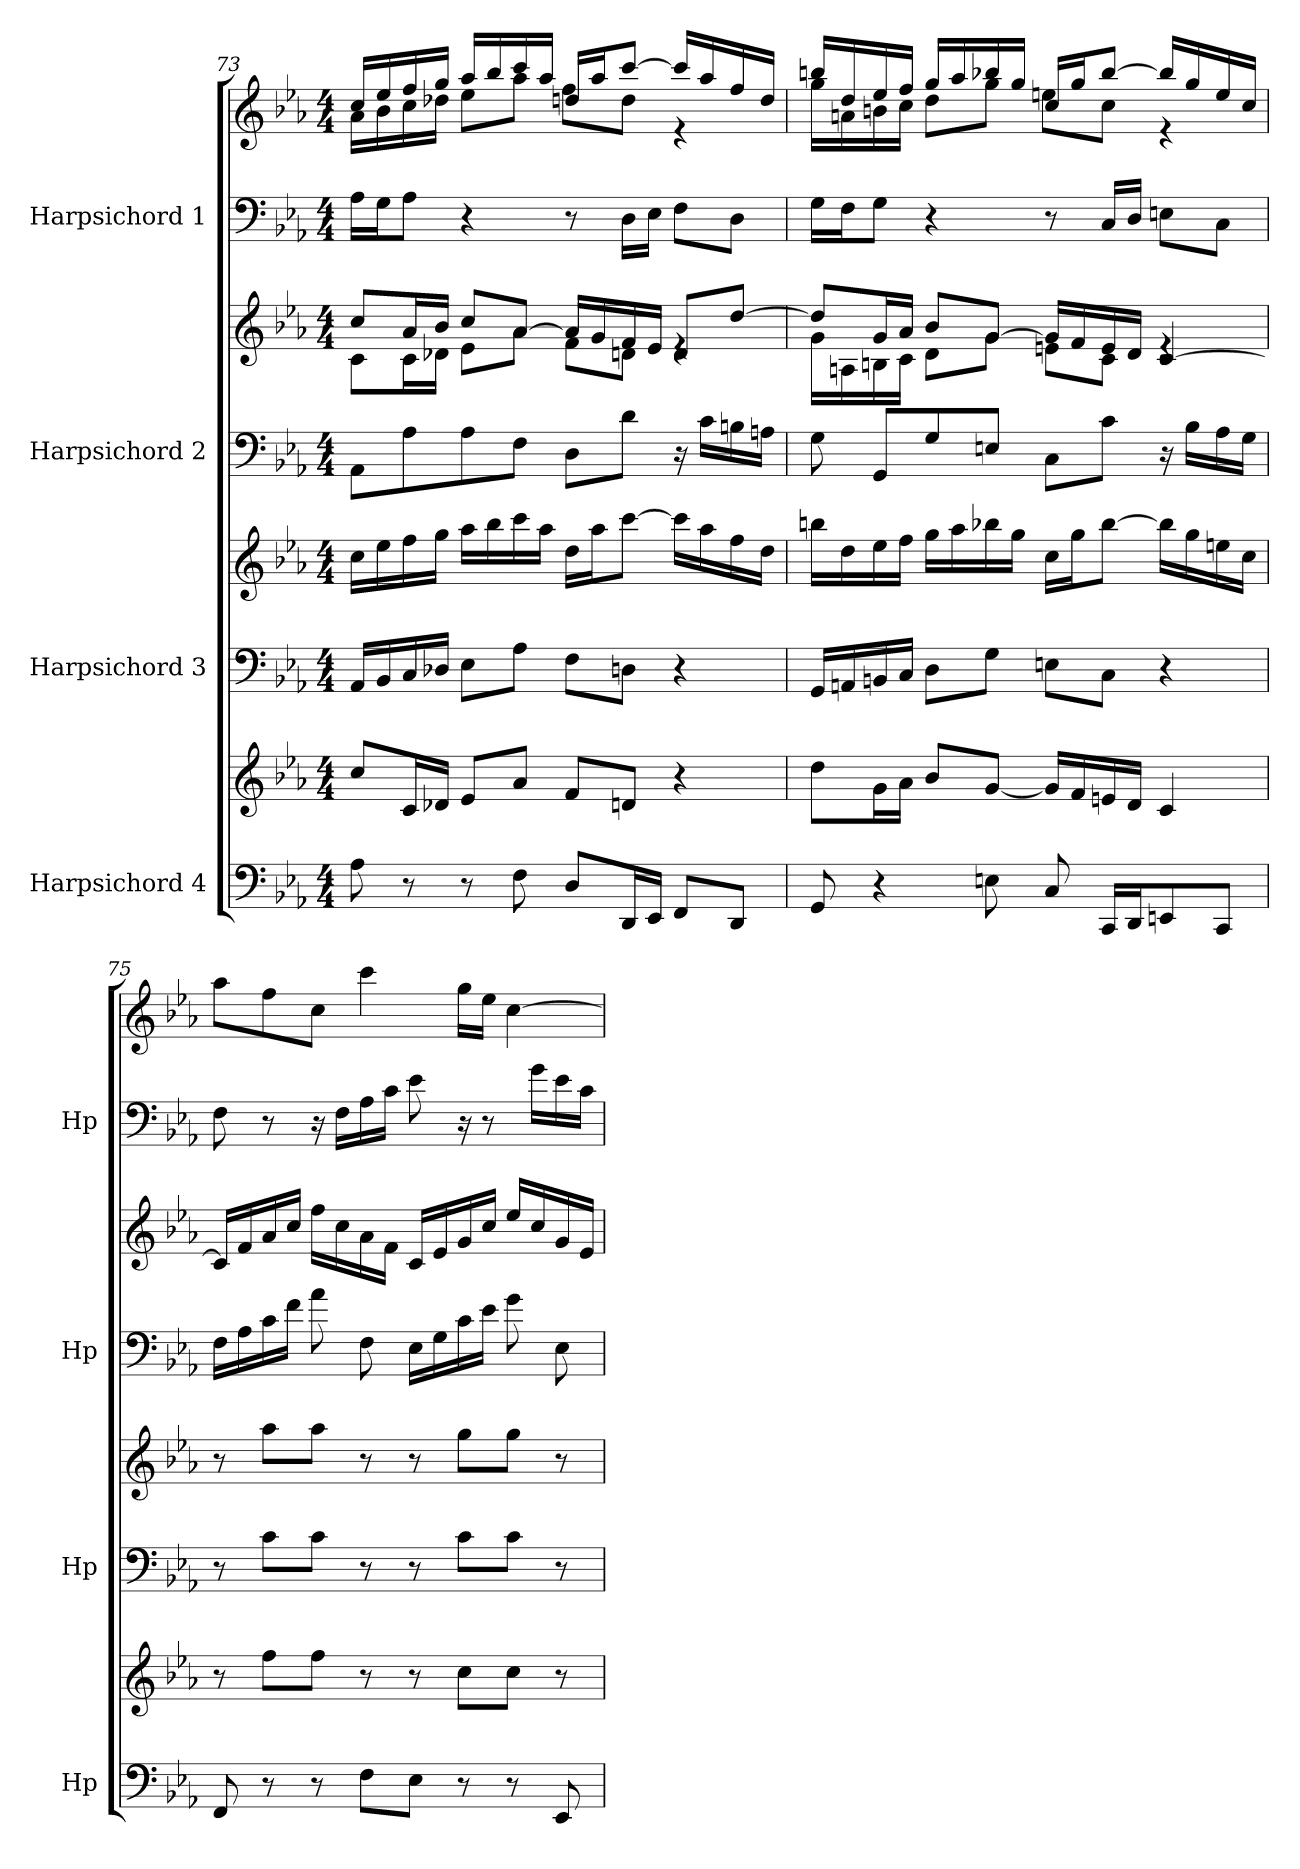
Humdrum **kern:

**kern	**kern	**kern	**kern	**kern	**kern	**kern	**kern
*part4	*part4	*part3	*part3	*part2	*part2	*part1	*part1
*staff8	*staff7	*staff6	*staff5	*staff4	*staff3	*staff2	*staff1
*I"Harpsichord 4	*	*I"Harpsichord 3	*	*I"Harpsichord 2	*	*I"Harpsichord 1	*
*I'Hp	*	*I'Hp	*	*I'Hp	*	*I'Hp	*
*clefF4	*clefG2	*clefF4	*clefG2	*clefF4	*clefG2	*clefF4	*clefG2
*k[b-e-a-]	*k[b-e-a-]	*k[b-e-a-]	*k[b-e-a-]	*k[b-e-a-]	*k[b-e-a-]	*k[b-e-a-]	*k[b-e-a-]
*M4/4	*M4/4	*M4/4	*M4/4	*M4/4	*M4/4	*M4/4	*M4/4
=73	=73	=73	=73	=73	=73	=73	=73
*	*	*	*	*	*^	*	*^
8A-\	8cc/L	16AA-/LL	16cc\LL	8AA-\L	8cc/L	8c\L	16A-\LL	16cc/LL	16a-\LL
.	.	16BB-/	16ee-\	.	.	.	16G\J	16ee-/	16b-\
8r	16c/L	16C/	16ff\	8A-\	16a-/L	16c\L	8A-\J	16ff/	16cc\
.	16d-X/JJ	16D-X/JJ	16gg\JJ	.	16b-/JJ	16d-X\JJ	.	16gg/JJ	16dd-X\JJ
8r	8e-/L	8E-\L	16aa-\LL	8A-\	8cc/L	8e-\L	4r	16aa-/LL	8ee-\L
.	.	.	16bb-\	.	.	.	.	16bb-/	.
8F\	8a-/J	8A-\J	16ccc\	8F\J	[8a-/J	8a-\J	.	16ccc/	8aa-\J
.	.	.	16aa-\JJ	.	.	.	.	16aa-/JJ	.
8D/L	8f/L	8F\L	16dd\LL	8D\L	16a-/LL]	8f\L	8r	16ddn/LL	8ff\L
.	.	.	16aa-\J	.	16g/	.	.	16aa-/J	.
16DD/L	8dn/J	8Dn\J	[8ccc\J	8d\J	16f/	8dn\J	16D\LL	[8ccc/J	8dd\J
16EE-/JJ	.	.	.	.	16e-/JJ	.	16E-\JJ	.	.
8FF/L	4r	4r	16ccc\LL]	16r	8d/L	4re	8F\L	16ccc/LL]	4r
.	.	.	16aa-\	16c\LL	.	.	.	16aa-/	.
8DD/J	.	.	16ff\	16Bn\	[8dd/J	.	8D\J	16ff/	.
.	.	.	16dd\JJ	16An\JJ	.	.	.	16dd/JJ	.
!!LO:PB:g=z	!!
=74	=74	=74	=74	=74	=74	=74	=74	=74	=74
8GG/	8dd\L	16GG/LL	16bbn\LL	8G\	8dd/L]	16g\LL	16G\LL	16bbn/LL	16gg\LL
.	.	16AAn/	16dd\	.	.	16An\	16F\J	16dd/	16an\
4r	16g\L	16BBn/	16ee-\	8GG/L	16g/L	16Bn\	8G\J	16ee-/	16bn\
.	16a-\JJ	16C/JJ	16ff\JJ	.	16a-/JJ	16c\JJ	.	16ff/JJ	16cc\JJ
.	8b-/L	8D\L	16gg\LL	8G/	8b-/L	8d\L	4r	16gg/LL	8dd\L
.	.	.	16aa-\	.	.	.	.	16aa-/	.
8En\	[8g/J	8G\J	16bb-X\	8En/J	[8g/J	8g\J	.	16bb-X/	8gg\J
.	.	.	16gg\JJ	.	.	.	.	16gg/JJ	.
8C/	16g/LL]	8En\L	16cc\LL	8C\L	16g/LL]	8en\L	8r	16cc/LL	8een\L
.	16f/	.	16gg\J	.	16f/	.	.	16gg/J	.
16CC/LL	16en/	8C\J	[8bb-\J	8c\J	16e/	8c\J	16C/LL	[8bb-/J	8cc\J
16DD/J	16d/JJ	.	.	.	16d/JJ	.	16D/JJ	.	.
8EEn/	4c/	4r	16bb-\LL]	16r	[4c/	4re	8En\L	16bb-/LL]	4r
.	.	.	16gg\	16B-\LL	.	.	.	16gg/	.
8CC/J	.	.	16een\	16A-\	.	.	8C\J	16ee/	.
.	.	.	16cc\JJ	16G\JJ	.	.	.	16cc/JJ	.
*	*	*	*	*	*v	*v	*	*v	*v
=75	=75	=75	=75	=75	=75	=75	=75
8FF/	8r	8r	8r	16F\LL	16c/LL]	8F\	8aa-\L
.	.	.	.	16A-\	16f/	.	.
8r	8ff\L	8c\L	8aa-\L	16c\	16a-/	8r	8ff\
.	.	.	.	16f\JJ	16cc/JJ	.	.
8r	8ff\J	8c\J	8aa-\J	8a-\	16ff\LL	16r	8cc\J
.	.	.	.	.	16cc\	16F\LL	.
8F\L	8r	8r	8r	8F\	16a-\	16A-\	4ccc\
.	.	.	.	.	16f\JJ	16c\JJ	.
8E-\J	8r	8r	8r	16E-\LL	16c/LL	8e-\	.
.	.	.	.	16G\	16e-/	.	.
8r	8cc\L	8c\L	8gg\L	16c\	16g/	16r	16gg\LL
.	.	.	.	16e-\JJ	16cc/JJ	8r	16ee-\JJ
8r	8cc\J	8c\J	8gg\J	8g\	16ee-/LL	.	[4cc\
.	.	.	.	.	16cc/	16g\LL	.
8EE-/	8r	8r	8r	8E-\	16g/	16e-\	.
.	.	.	.	.	16e-/JJ	16c\JJ	.
=	=	=	=	=	=	=	=
*-	*-	*-	*-	*-	*-	*-	*-
